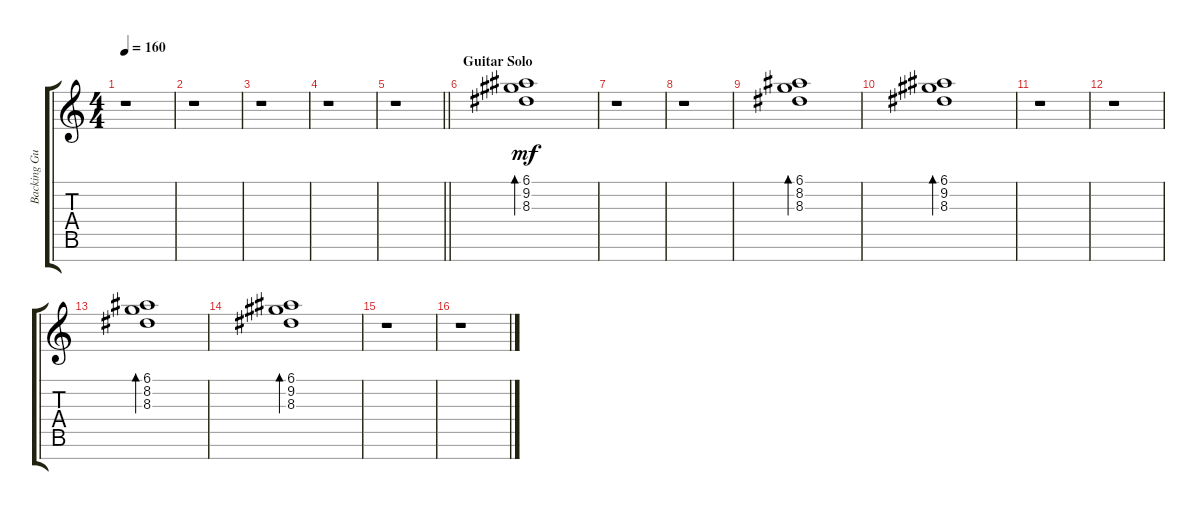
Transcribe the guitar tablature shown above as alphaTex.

\track ("Backing Guitar 2" "Backing Gu") {instrument electricguitarclean}
\staff {score tabs}
\tuning (E4 B3 G3 D3 A2 E2 B1) {hide}
\ts (4 4)
\tempo 160
\clef g2
\ks c
r.1{dy mf} |
r.1 |
r.1 |
r.1 |
\barLineRight lightlight
r.1 |
\section ("" "Guitar Solo")
(6.1 9.2 8.3).1{bd 480} |
r.1 |
r.1 |
(6.1 8.2 8.3).1{bd 480} |
(6.1 9.2 8.3).1{bd 480} |
r.1 |
r.1 |
(6.1 8.2 8.3).1{bd 480} |
(6.1 9.2 8.3).1{bd 480} |
r.1 |
r.1
